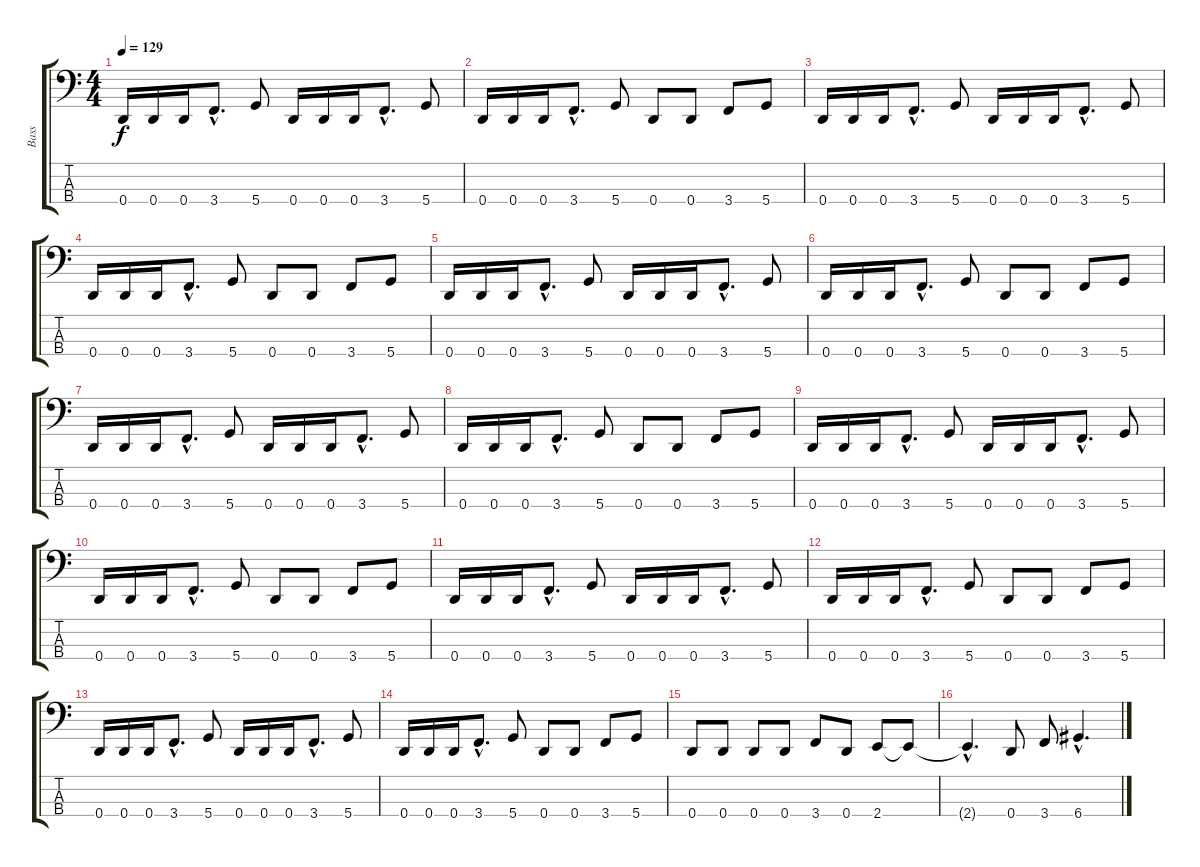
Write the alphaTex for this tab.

\track ("Bass" "Bass") {instrument electricbassfinger}
\staff {score tabs}
\tuning (F2 C2 G1 D1) {hide}
\ts (4 4)
\tempo 129
\clef f4
\ks c
0.4.16{dy f} 0.4.16 0.4.16 3.4{hac}.8{d} 5.4.8 0.4.16 0.4.16 0.4.16 3.4{hac}.8{d} 5.4.8 |
0.4.16 0.4.16 0.4.16 3.4{hac}.8{d} 5.4.8 0.4.8 0.4.8 3.4.8 5.4.8 |
0.4.16 0.4.16 0.4.16 3.4{hac}.8{d} 5.4.8 0.4.16 0.4.16 0.4.16 3.4{hac}.8{d} 5.4.8 |
0.4.16 0.4.16 0.4.16 3.4{hac}.8{d} 5.4.8 0.4.8 0.4.8 3.4.8 5.4.8 |
0.4.16 0.4.16 0.4.16 3.4{hac}.8{d} 5.4.8 0.4.16 0.4.16 0.4.16 3.4{hac}.8{d} 5.4.8 |
0.4.16 0.4.16 0.4.16 3.4{hac}.8{d} 5.4.8 0.4.8 0.4.8 3.4.8 5.4.8 |
0.4.16 0.4.16 0.4.16 3.4{hac}.8{d} 5.4.8 0.4.16 0.4.16 0.4.16 3.4{hac}.8{d} 5.4.8 |
0.4.16 0.4.16 0.4.16 3.4{hac}.8{d} 5.4.8 0.4.8 0.4.8 3.4.8 5.4.8 |
0.4.16 0.4.16 0.4.16 3.4{hac}.8{d} 5.4.8 0.4.16 0.4.16 0.4.16 3.4{hac}.8{d} 5.4.8 |
0.4.16 0.4.16 0.4.16 3.4{hac}.8{d} 5.4.8 0.4.8 0.4.8 3.4.8 5.4.8 |
0.4.16 0.4.16 0.4.16 3.4{hac}.8{d} 5.4.8 0.4.16 0.4.16 0.4.16 3.4{hac}.8{d} 5.4.8 |
0.4.16 0.4.16 0.4.16 3.4{hac}.8{d} 5.4.8 0.4.8 0.4.8 3.4.8 5.4.8 |
0.4.16 0.4.16 0.4.16 3.4{hac}.8{d} 5.4.8 0.4.16 0.4.16 0.4.16 3.4{hac}.8{d} 5.4.8 |
0.4.16 0.4.16 0.4.16 3.4{hac}.8{d} 5.4.8 0.4.8 0.4.8 3.4.8 5.4.8 |
0.4.8 0.4.8 0.4.8 0.4.8 3.4.8 0.4.8 2.4.8 2.4{t}.8 |
2.4{hac t}.4{d} 0.4.8 3.4.8 6.4{hac}.4{d}
